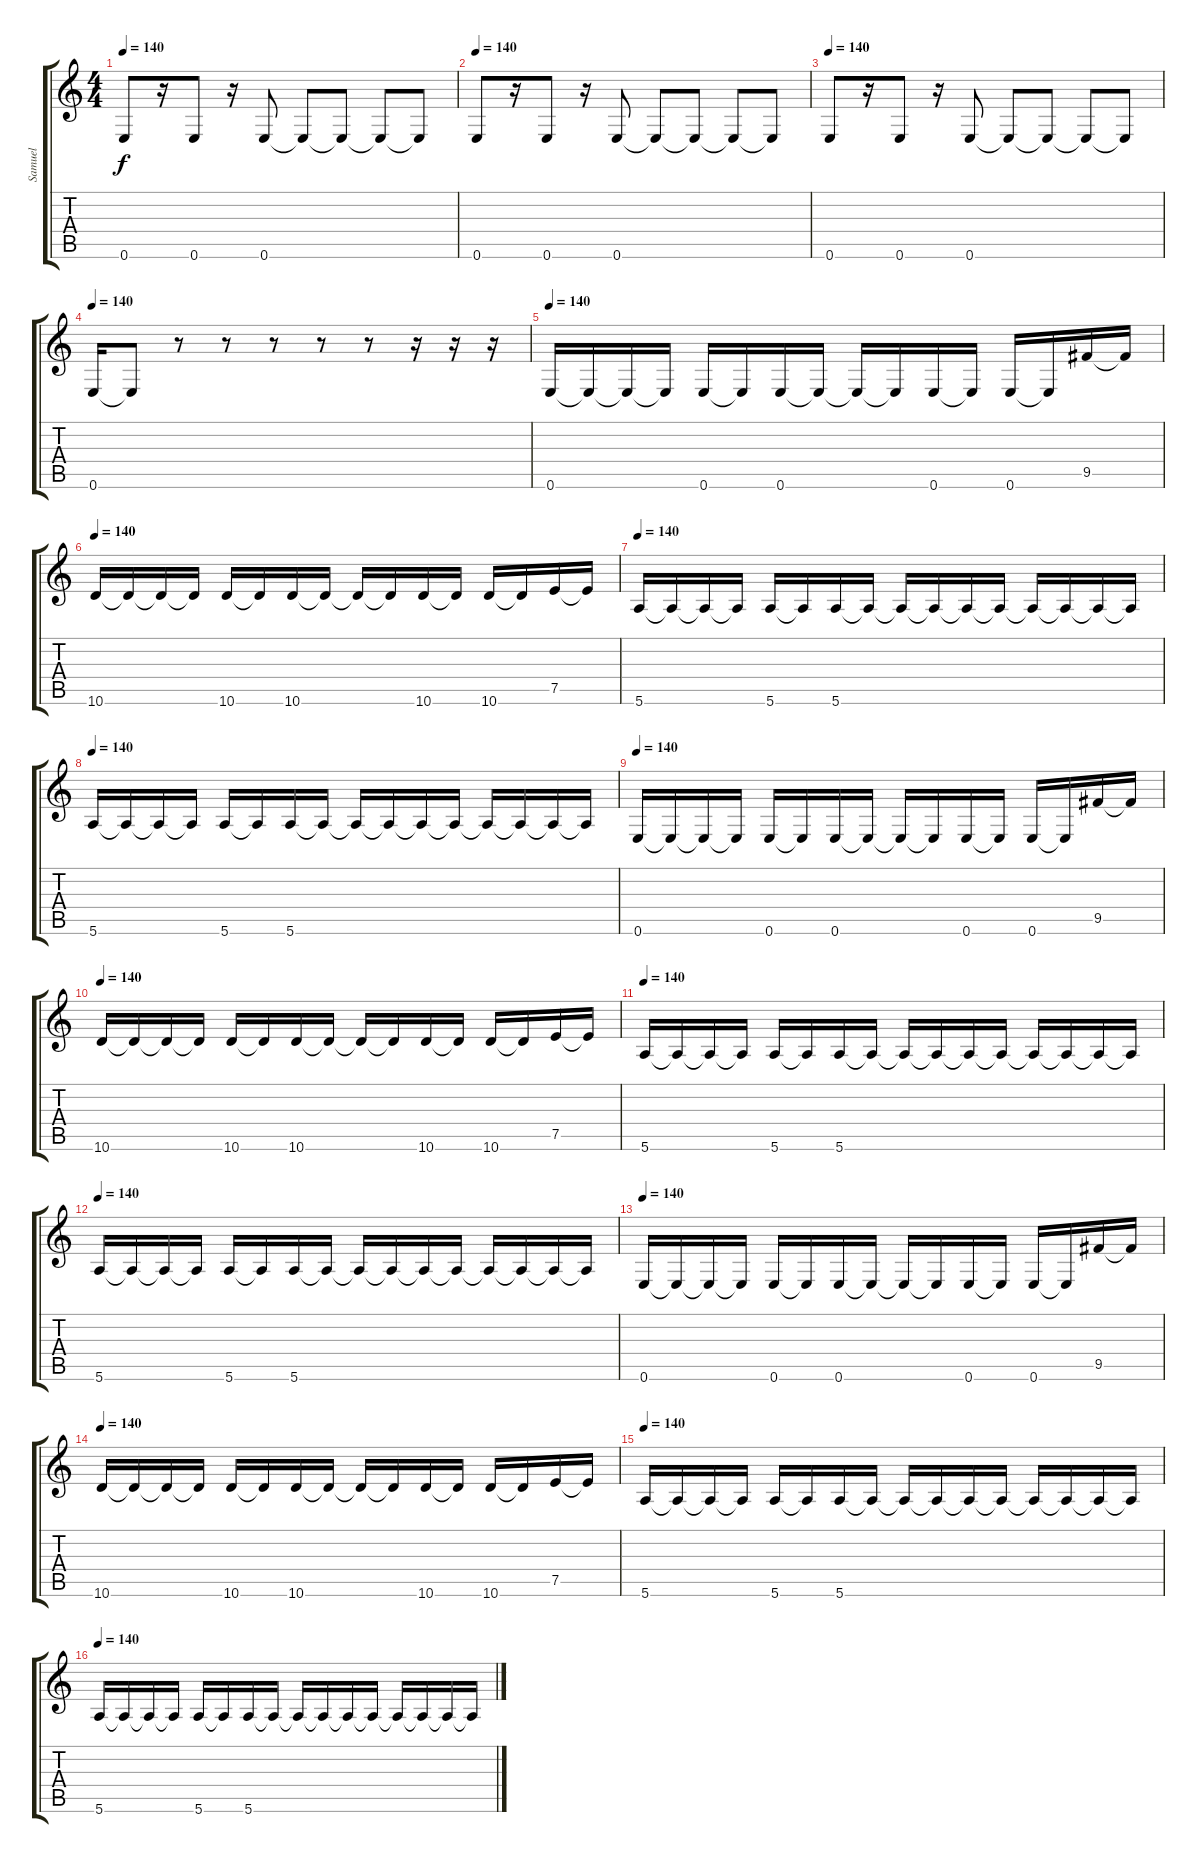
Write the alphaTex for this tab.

\track ("Samuel" "Samuel") {instrument electricbassfinger}
\staff {score tabs}
\tuning (E4 B3 G3 D3 A2 E2) {hide}
\ts (4 4)
\tempo 140
\clef g2
\ks c
0.6.8{dy f} r.16 0.6.8 r.16 0.6.8 0.6{t}.8 0.6{t}.8 0.6{t}.8 0.6{t}.8 |
\tempo 140
0.6.8 r.16 0.6.8 r.16 0.6.8 0.6{t}.8 0.6{t}.8 0.6{t}.8 0.6{t}.8 |
\tempo 140
0.6.8 r.16 0.6.8 r.16 0.6.8 0.6{t}.8 0.6{t}.8 0.6{t}.8 0.6{t}.8 |
\tempo 140
0.6.16 0.6{t}.8 r.8 r.8 r.8 r.8 r.8 r.16 r.16 r.16 |
\tempo 140
0.6.16 0.6{t}.16 0.6{t}.16 0.6{t}.16 0.6.16 0.6{t}.16 0.6.16 0.6{t}.16 0.6{t}.16 0.6{t}.16 0.6.16 0.6{t}.16 0.6.16 0.6{t}.16 9.5.16 9.5{t}.16 |
\tempo 140
10.6.16 10.6{t}.16 10.6{t}.16 10.6{t}.16 10.6.16 10.6{t}.16 10.6.16 10.6{t}.16 10.6{t}.16 10.6{t}.16 10.6.16 10.6{t}.16 10.6.16 10.6{t}.16 7.5.16 7.5{t}.16 |
\tempo 140
5.6.16 5.6{t}.16 5.6{t}.16 5.6{t}.16 5.6.16 5.6{t}.16 5.6.16 5.6{t}.16 5.6{t}.16 5.6{t}.16 5.6{t}.16 5.6{t}.16 5.6{t}.16 5.6{t}.16 5.6{t}.16 5.6{t}.16 |
\tempo 140
5.6.16 5.6{t}.16 5.6{t}.16 5.6{t}.16 5.6.16 5.6{t}.16 5.6.16 5.6{t}.16 5.6{t}.16 5.6{t}.16 5.6{t}.16 5.6{t}.16 5.6{t}.16 5.6{t}.16 5.6{t}.16 5.6{t}.16 |
\tempo 140
0.6.16 0.6{t}.16 0.6{t}.16 0.6{t}.16 0.6.16 0.6{t}.16 0.6.16 0.6{t}.16 0.6{t}.16 0.6{t}.16 0.6.16 0.6{t}.16 0.6.16 0.6{t}.16 9.5.16 9.5{t}.16 |
\tempo 140
10.6.16 10.6{t}.16 10.6{t}.16 10.6{t}.16 10.6.16 10.6{t}.16 10.6.16 10.6{t}.16 10.6{t}.16 10.6{t}.16 10.6.16 10.6{t}.16 10.6.16 10.6{t}.16 7.5.16 7.5{t}.16 |
\tempo 140
5.6.16 5.6{t}.16 5.6{t}.16 5.6{t}.16 5.6.16 5.6{t}.16 5.6.16 5.6{t}.16 5.6{t}.16 5.6{t}.16 5.6{t}.16 5.6{t}.16 5.6{t}.16 5.6{t}.16 5.6{t}.16 5.6{t}.16 |
\tempo 140
5.6.16 5.6{t}.16 5.6{t}.16 5.6{t}.16 5.6.16 5.6{t}.16 5.6.16 5.6{t}.16 5.6{t}.16 5.6{t}.16 5.6{t}.16 5.6{t}.16 5.6{t}.16 5.6{t}.16 5.6{t}.16 5.6{t}.16 |
\tempo 140
0.6.16 0.6{t}.16 0.6{t}.16 0.6{t}.16 0.6.16 0.6{t}.16 0.6.16 0.6{t}.16 0.6{t}.16 0.6{t}.16 0.6.16 0.6{t}.16 0.6.16 0.6{t}.16 9.5.16 9.5{t}.16 |
\tempo 140
10.6.16 10.6{t}.16 10.6{t}.16 10.6{t}.16 10.6.16 10.6{t}.16 10.6.16 10.6{t}.16 10.6{t}.16 10.6{t}.16 10.6.16 10.6{t}.16 10.6.16 10.6{t}.16 7.5.16 7.5{t}.16 |
\tempo 140
5.6.16 5.6{t}.16 5.6{t}.16 5.6{t}.16 5.6.16 5.6{t}.16 5.6.16 5.6{t}.16 5.6{t}.16 5.6{t}.16 5.6{t}.16 5.6{t}.16 5.6{t}.16 5.6{t}.16 5.6{t}.16 5.6{t}.16 |
\tempo 140
5.6.16 5.6{t}.16 5.6{t}.16 5.6{t}.16 5.6.16 5.6{t}.16 5.6.16 5.6{t}.16 5.6{t}.16 5.6{t}.16 5.6{t}.16 5.6{t}.16 5.6{t}.16 5.6{t}.16 5.6{t}.16 5.6{t}.16
